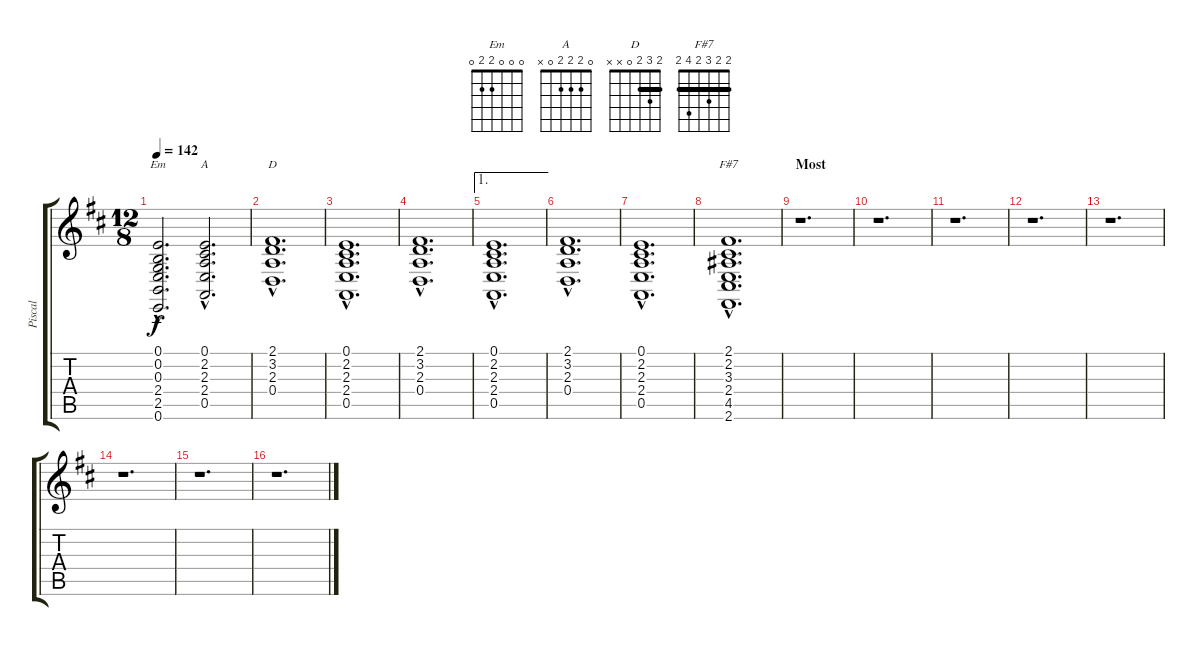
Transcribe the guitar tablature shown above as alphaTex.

\track ("Piscal" "Piscal") {instrument piccolo}
\staff {score tabs}
\tuning (E4 B3 G3 D3 A2 E2) {hide}
\chord ("Em" 0 0 0 2 2 0)
\chord ("A" 0 2 2 2 0 x)
\chord ("D" 2 3 2 0 x x) {barre 2}
\chord ("F#7" 2 2 3 2 4 2) {barre 2}
\ts (12 8)
\tempo 142
\clef g2
\ks d
(0.1{hac} 0.2{hac} 0.3{hac} 2.4{hac} 2.5{hac} 0.6{hac}).2{d ch "Em" dy f} (0.1{hac} 2.2{hac} 2.3{hac} 2.4{hac} 0.5{hac}).2{d ch "A"} |
(2.1{hac} 3.2{hac} 2.3{hac} 0.4{hac}).1{d ch "D"} |
(0.1{hac} 2.2{hac} 2.3{hac} 2.4{hac} 0.5{hac}).1{d} |
(2.1{hac} 3.2{hac} 2.3{hac} 0.4{hac}).1{d} |
\ae 1
(0.1{hac} 2.2{hac} 2.3{hac} 2.4{hac} 0.5{hac}).1{d} |
(2.1{hac} 3.2{hac} 2.3{hac} 0.4{hac}).1{d} |
(0.1{hac} 2.2{hac} 2.3{hac} 2.4{hac} 0.5{hac}).1{d} |
(2.1{hac} 2.2{hac} 3.3{hac} 2.4{hac} 4.5{hac} 2.6{hac}).1{d ch "F#7"} |
\section ("" "Most")
r.1{d} |
r.1{d} |
r.1{d} |
r.1{d} |
r.1{d} |
r.1{d} |
r.1{d} |
r.1{d}
